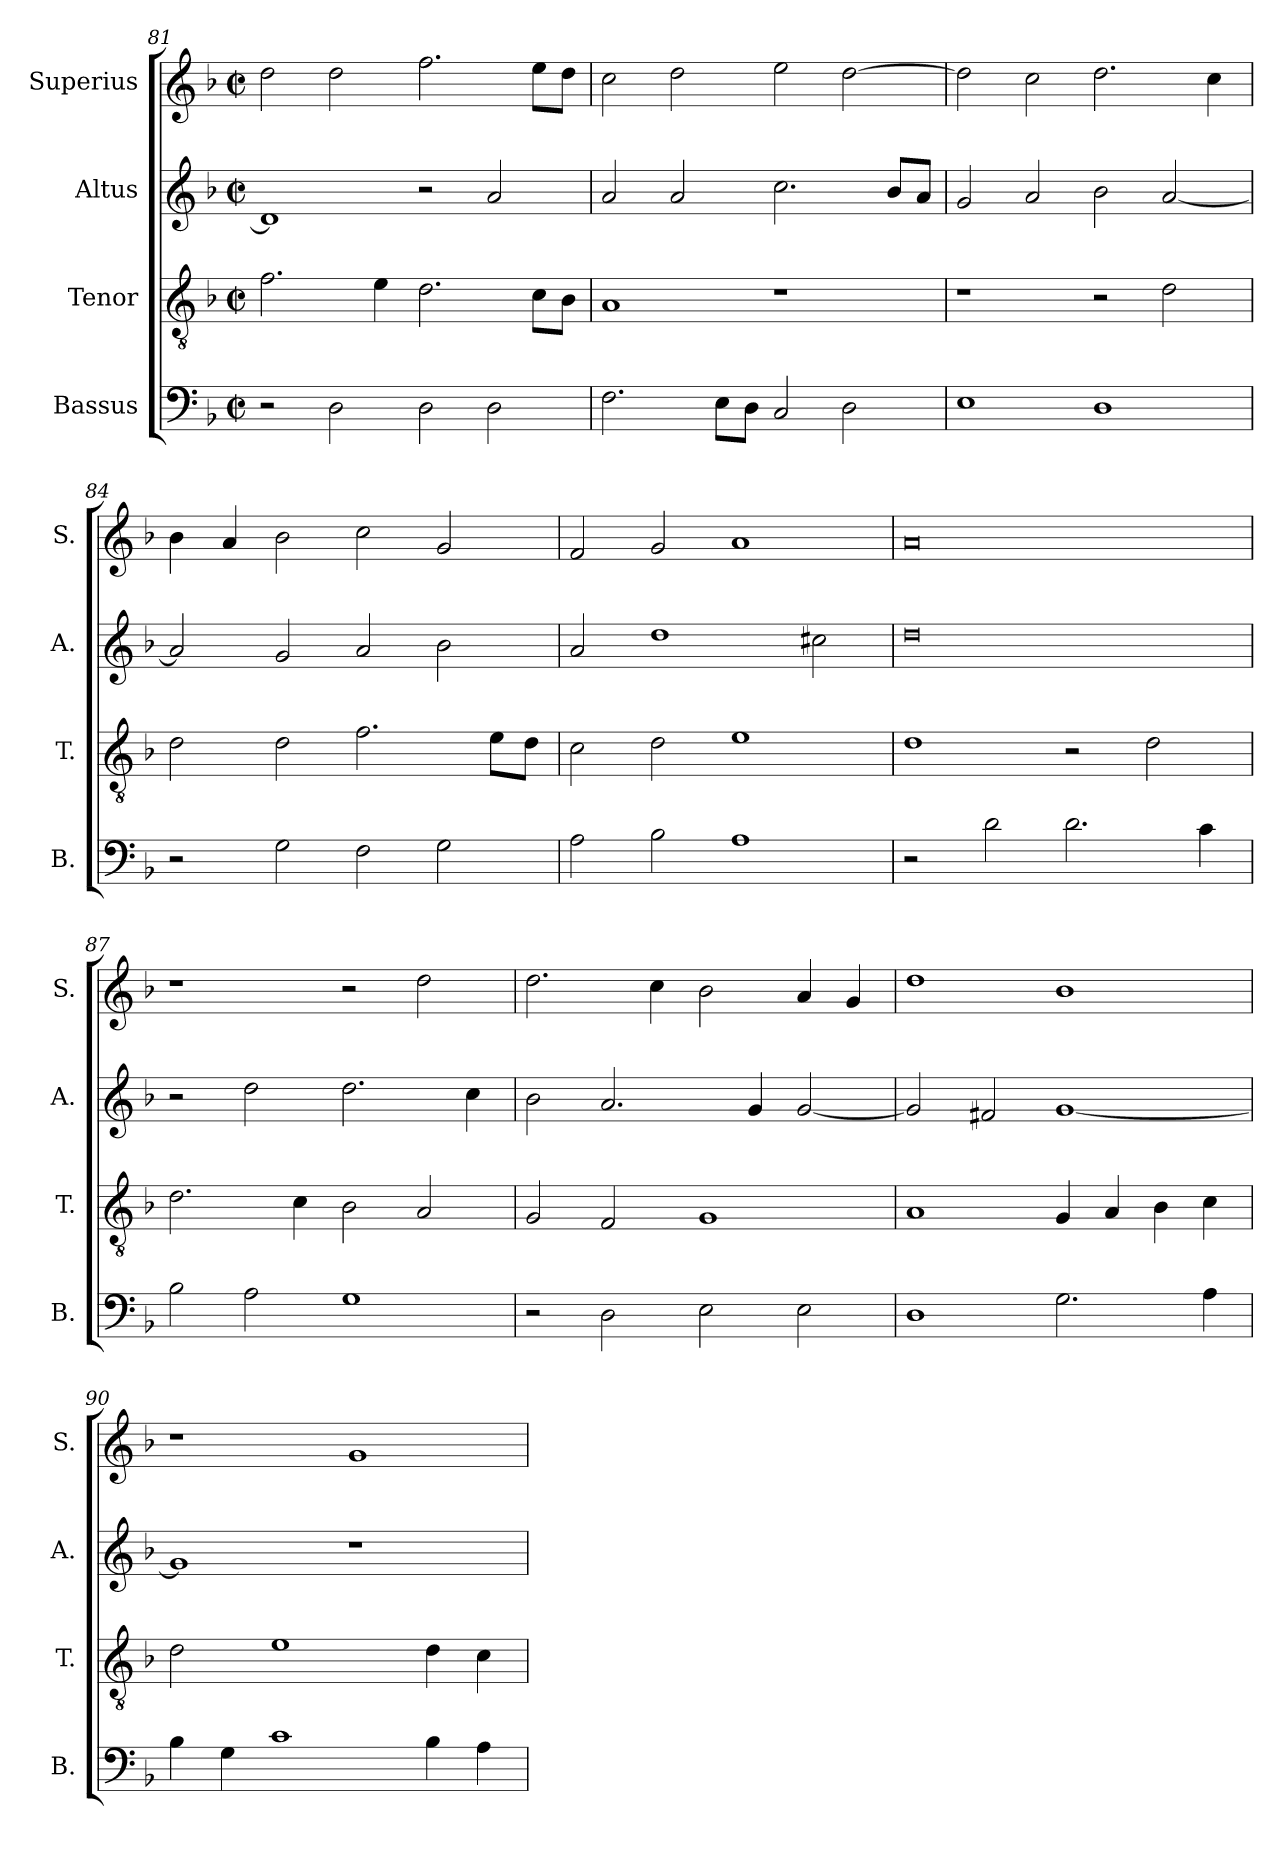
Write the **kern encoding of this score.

**kern	**kern	**kern	**kern
*part4	*part3	*part2	*part1
*staff4	*staff3	*staff2	*staff1
*I"Bassus	*I"Tenor	*I"Altus	*I"Superius
*I'B.	*I'T.	*I'A.	*I'S.
*clefF4	*clefGv2	*clefG2	*clefG2
*	*ITrd7c12	*	*
*k[b-]	*k[b-]	*k[b-]	*k[b-]
*F:	*F:	*F:	*F:
*M2/2	*M2/2	*M2/2	*M2/2
*met(c|)	*met(c|)	*met(c|)	*met(c|)
=81	=81	=81	=81
2r	2.Fi\	1di]	2ddi\
2Di\	.	.	2ddi\
.	4Ei\	.	.
2Di\	2.Di\	2r	2.ffi\
2Di\	.	2ai/	.
.	8Ci\L	.	8eei\L
.	8BB-i\J	.	8ddi\J
=82	=82	=82	=82
2.Fi\	1AAi	2ai/	2cci\
.	.	2ai/	2ddi\
8Ei\L	.	.	.
8Di\J	.	.	.
2Ci/	1r	2.cci\	2eei\
2Di\	.	.	[>2ddi\
.	.	8b-i/L	.
.	.	8ai/J	.
=83	=83	=83	=83
1Ei	1r	2gi/	2ddi\]
.	.	2ai/	2cci\
1Di	2r	2b-i\	2.ddi\
.	2Di\	[<2ai/	.
.	.	.	4cci\
!!LO:LB:g=z
=84	=84	=84	=84
2r	2Di\	2ai/]	4b-i\
.	.	.	4ai/
2Gi\	2Di\	2gi/	2b-i\
2Fi\	2.Fi\	2ai/	2cci\
2Gi\	.	2b-i\	2gi/
.	8Ei\L	.	.
.	8Di\J	.	.
=85	=85	=85	=85
2Ai\	2Ci\	2ai/	2fi/
2B-i\	2Di\	1ddi	2gi/
1Ai	1Ei	.	1ai
.	.	2cc#Xi\	.
=86	=86	=86	=86
2r	1Di	0ddi	0ai
2di\	.	.	.
2.di\	2r	.	.
.	2Di\	.	.
4ci\	.	.	.
=87	=87	=87	=87
2B-i\	2.Di\	2r	1r
2Ai\	.	2ddi\	.
.	4Ci\	.	.
1Gi	2BB-i\	2.ddi\	2r
.	2AAi/	.	2ddi\
.	.	4cci\	.
=88	=88	=88	=88
2r	2GGi/	2b-i\	2.ddi\
2Di\	2FFi/	2.ai/	.
.	.	.	4cci\
2Ei\	1GGi	.	2b-i\
.	.	4gi/	.
2Ei\	.	[<2gi/	4ai/
.	.	.	4gi/
!!LO:PB:g=z
=89	=89	=89	=89
1Di	1AAi	2gi/]	1ddi
.	.	2f#Xi/	.
2.Gi\	4GGi/	[<1gi	1b-i
.	4AAi/	.	.
.	4BB-i\	.	.
4Ai\	4Ci\	.	.
=90	=90	=90	=90
4B-i\	2Di\	1gi]	1r
4Gi\	.	.	.
1ci	1Ei	.	.
.	.	1r	1gi
4B-i\	4Di\	.	.
4Ai\	4Ci\	.	.
=	=	=	=
*-	*-	*-	*-
